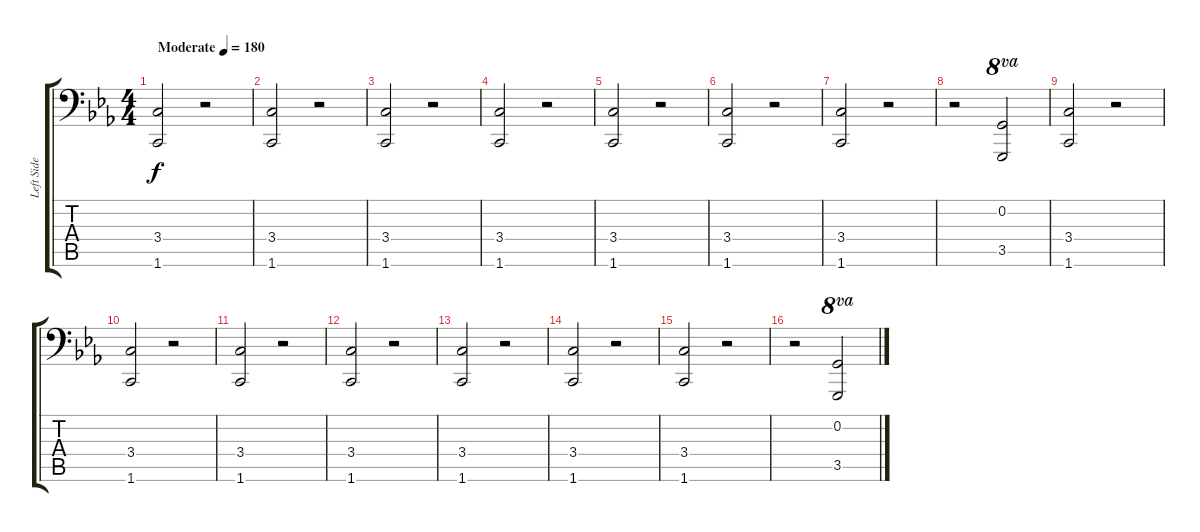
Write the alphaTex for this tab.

\track ("Left Side (L. H. Piano)" "Left Side ") {instrument acousticguitarsteel}
\staff {score tabs}
\tuning (C3 G2 D2 A1 E1 B0) {hide}
\ts (4 4)
\tempo (180 "Moderate")
\clef f4
\ks eb
(3.4 1.6).2{dy f instrument acousticguitarsteel} r.2 |
(3.4 1.6).2 r.2 |
(3.4 1.6).2 r.2 |
(3.4 1.6).2 r.2 |
(3.4 1.6).2 r.2 |
(3.4 1.6).2 r.2 |
(3.4 1.6).2 r.2 |
r.2 (0.2 3.5).2{ot 8va} |
(3.4 1.6).2 r.2 |
(3.4 1.6).2 r.2 |
(3.4 1.6).2 r.2 |
(3.4 1.6).2 r.2 |
(3.4 1.6).2 r.2 |
(3.4 1.6).2 r.2 |
(3.4 1.6).2 r.2 |
r.2 (0.2 3.5).2{ot 8va}
